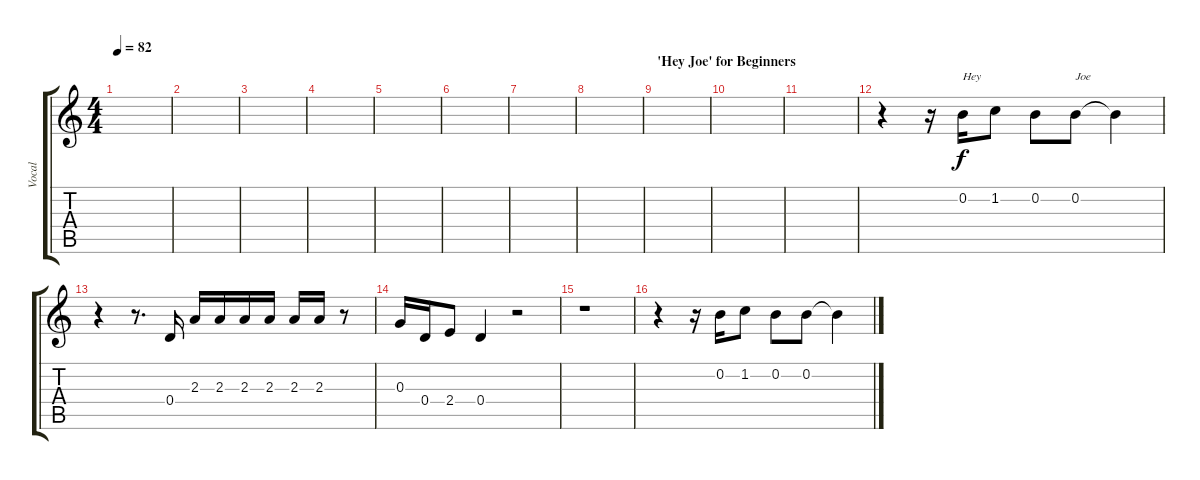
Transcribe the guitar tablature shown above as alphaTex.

\track ("Vocal" "Vocal") {instrument acousticguitarsteel}
\staff {score tabs}
\tuning (E4 B3 G3 D3 A2 E2) {hide}
\ts (4 4)
\tempo 82
\clef g2
\ks c
|
|
|
|
|
|
|
|
\section ("" "'Hey Joe' for Beginners")
|
|
|
r.4 r.16 0.2.16{txt "Hey"} 1.2.8 0.2.8 0.2.8{txt "Joe"} 0.2{t}.4 |
r.4 r.8{d} 0.4.16 2.3.16 2.3.16 2.3.16 2.3.16 2.3.16 2.3.16 r.8 |
0.3.16 0.4.16 2.4.8 0.4.4 r.2 |
r.1 |
r.4 r.16 0.2.16 1.2.8 0.2.8 0.2.8 0.2{t}.4
